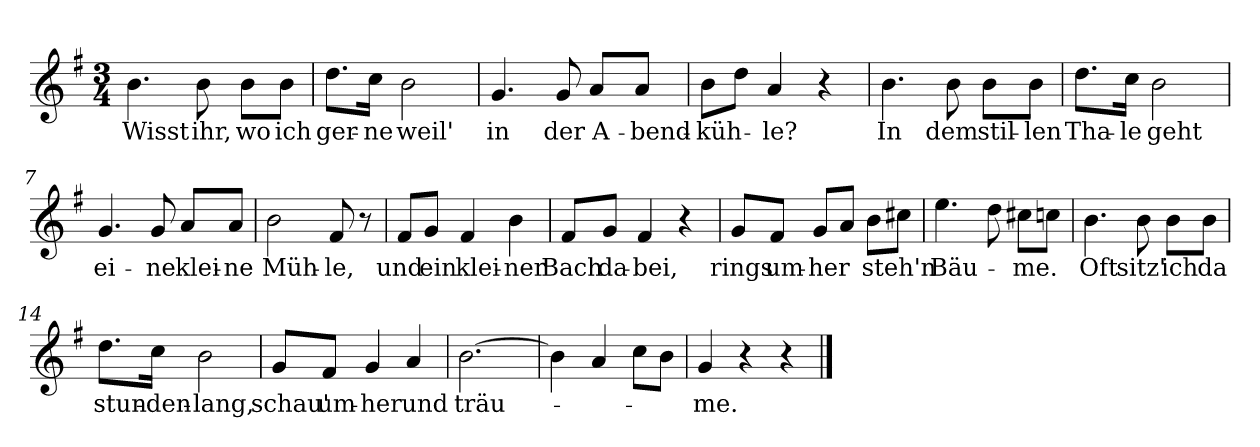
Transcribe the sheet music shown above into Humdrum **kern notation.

**kern	**text
*part1	*part1
*staff1	*staff1
*clefG2	*
*k[f#]	*
*M3/4	*
=1	=1
!	!LO:LY:b
4.b\	Wisst
!	!LO:LY:b
8b\	ihr,
!	!LO:LY:b
8b\L	wo
!	!LO:LY:b
8b\J	ich
=2	=2
!	!LO:LY:b
8.dd\L	ger-
!	!LO:LY:b
16cc\Jk	-ne
!	!LO:LY:b
2b\	weil'
=3	=3
!	!LO:LY:b
4.g/	in
!	!LO:LY:b
8g/	der
!	!LO:LY:b
8a/L	A-
!	!LO:LY:b
8a/J	-bend-
=4	=4
!	!LO:LY:b
8b\L	-küh-
8dd\J	.
!	!LO:LY:b
4a/	-le?
4r	.
=5	=5
!	!LO:LY:b
4.b\	In
!	!LO:LY:b
8b\	dem
!	!LO:LY:b
8b\L	stil-
!	!LO:LY:b
8b\J	-len
=6	=6
!	!LO:LY:b
8.dd\L	Tha-
!	!LO:LY:b
16cc\Jk	-le
!	!LO:LY:b
2b\	geht
=7	=7
!	!LO:LY:b
4.g/	ei-
!	!LO:LY:b
8g/	-ne
!	!LO:LY:b
8a/L	klei-
!	!LO:LY:b
8a/J	-ne
=8	=8
!	!LO:LY:b
2b\	Müh-
!	!LO:LY:b
8f#/	-le,
8r	.
!!LO:LB:g=z
=9	=9
!	!LO:LY:b
8f#/L	und
!	!LO:LY:b
8g/J	ein
!	!LO:LY:b
4f#/	klei-
!	!LO:LY:b
4b\	-ner
=10	=10
!	!LO:LY:b
8f#/L	Bach
!	!LO:LY:b
8g/J	da-
!	!LO:LY:b
4f#/	-bei,
4r	.
=11	=11
!	!LO:LY:b
8g/L	rings
!	!LO:LY:b
8f#/J	um-
!	!LO:LY:b
8g/L	-her
8a/J	.
!	!LO:LY:b
8b\L	steh'n
8cc#X\J	.
=12	=12
!	!LO:LY:b
4.ee\	Bäu-
8dd\	.
!	!LO:LY:b
8cc#X\L	-me.
8ccn\J	.
=13	=13
!	!LO:LY:b
4.b\	Oft
!	!LO:LY:b
8b\	sitz'
!	!LO:LY:b
8b\L	ich
!	!LO:LY:b
8b\J	da
=14	=14
!	!LO:LY:b
8.dd\L	stun-
!	!LO:LY:b
16cc\Jk	-den-
!	!LO:LY:b
2b\	-lang,
!!LO:LB:g=z
=15	=15
!	!LO:LY:b
8g/L	schau'
!	!LO:LY:b
8f#/J	um-
!	!LO:LY:b
4g/	-her
!	!LO:LY:b
4a/	und
=16	=16
!	!LO:LY:b
[2.b\	träu-
=17	=17
4b\]	.
4a/	.
8cc\L	.
8b\J	.
=18	=18
!	!LO:LY:b
4g/	-me.
4r	.
4r	.
==	==
*-	*-
